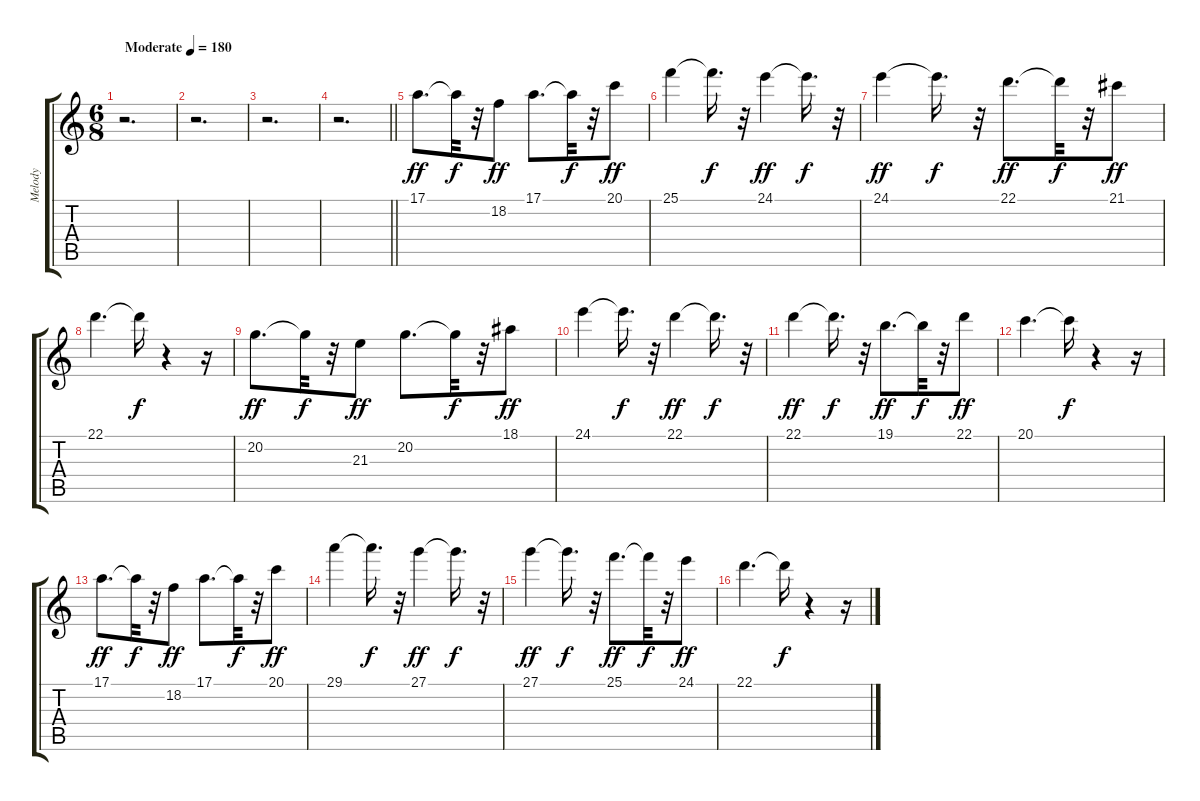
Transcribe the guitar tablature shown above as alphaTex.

\track ("Melody" "Melody") {instrument ocarina}
\staff {score tabs}
\tuning (E4 B3 G3 D3 A2 E2) {hide}
\ts (6 8)
\tempo (180 "Moderate")
\clef g2
\ks c
r.2{d dy ff instrument ocarina} |
r.2{d} |
r.2{d} |
\barLineRight lightlight
r.2{d} |
17.1.8{d} 17.1{t}.32{dy f} r.32 18.2.8{dy ff} 17.1.8{d} 17.1{t}.32{dy f} r.32 20.1.8{dy ff} |
25.1.4 25.1{t}.16{d dy f} r.32 24.1.4{dy ff} 24.1{t}.16{d dy f} r.32 |
24.1.4{dy ff} 24.1{t}.16{d dy f} r.32 22.1.8{d dy ff} 22.1{t}.32{dy f} r.32 21.1.8{dy ff} |
22.1.4{d} 22.1{t}.16{dy f} r.4 r.16 |
20.2.8{d dy ff} 20.2{t}.32{dy f} r.32 21.3.8{dy ff} 20.2.8{d} 20.2{t}.32{dy f} r.32 18.1.8{dy ff} |
24.1.4 24.1{t}.16{d dy f} r.32 22.1.4{dy ff} 22.1{t}.16{d dy f} r.32 |
22.1.4{dy ff} 22.1{t}.16{d dy f} r.32 19.1.8{d dy ff} 19.1{t}.32{dy f} r.32 22.1.8{dy ff} |
20.1.4{d} 20.1{t}.16{dy f} r.4 r.16 |
17.1.8{d dy ff} 17.1{t}.32{dy f} r.32 18.2.8{dy ff} 17.1.8{d} 17.1{t}.32{dy f} r.32 20.1.8{dy ff} |
29.1.4 29.1{t}.16{d dy f} r.32 27.1.4{dy ff} 27.1{t}.16{d dy f} r.32 |
27.1.4{dy ff} 27.1{t}.16{d dy f} r.32 25.1.8{d dy ff} 25.1{t}.32{dy f} r.32 24.1.8{dy ff} |
22.1.4{d} 22.1{t}.16{dy f} r.4 r.16
